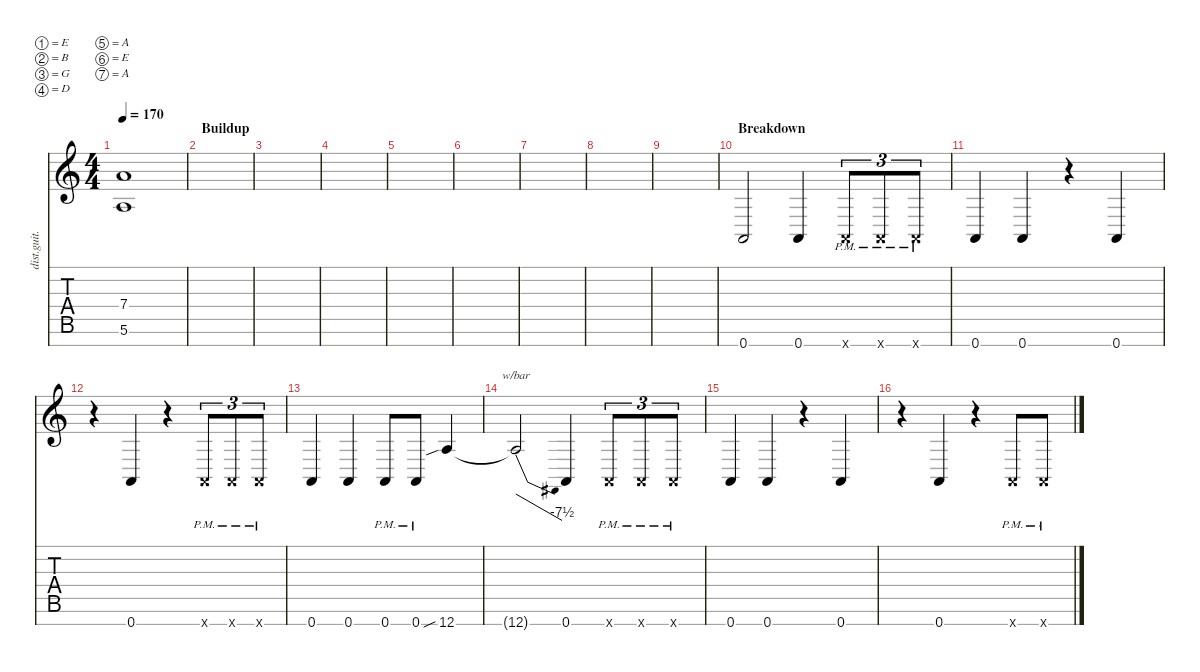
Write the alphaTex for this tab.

\defaultSystemsLayout 4
\hideDynamics
\bracketExtendMode nobrackets
\track ("Distortion Guitar - Lead" "dist.guit.") {instrument distortionguitar}
\staff {score tabs}
\tuning (E4 B3 G3 D3 A2 E2 A1)
\ts (4 4)
\tempo 170
\clef g2
\ks c
(5.6{t} 7.4{t}).1{dy mf beam Up} |
\section ("" "Buildup")
|
|
|
|
|
|
|
|
\section ("" "Breakdown")
0.7.2{beam Up} 0.7.4{beam Up} 0.7{pm x}.8{tu (3 2) beam Up} 0.7{pm x}.8{tu (3 2) beam Up} 0.7{pm x}.8{tu (3 2) beam Up} |
0.7.4{beam Up} 0.7.4{beam Up} r.4{beam Down} 0.7.4{beam Up} |
r.4{beam Down} 0.7.4{beam Up} r.4{beam Down} 0.7{pm x}.8{tu (3 2) beam Up} 0.7{pm x}.8{tu (3 2) beam Up} 0.7{pm x}.8{tu (3 2) beam Up} |
0.7.4{beam Up} 0.7.4{beam Up} 0.7{pm}.8{beam Up} 0.7{pm}.8{beam Up} 12.7{sib}.4{beam Up} |
12.7{t}.2{tbe (dive default 0 0 50.4 -30) beam Up} 0.7.4{beam Up} 0.7{pm x}.8{tu (3 2) beam Up} 0.7{pm x}.8{tu (3 2) beam Up} 0.7{pm x}.8{tu (3 2) beam Up} |
0.7.4{beam Up} 0.7.4{beam Up} r.4{beam Down} 0.7.4{beam Up} |
r.4{beam Down} 0.7.4{beam Up} r.4{beam Down} 0.7{pm x}.8{beam Up} 0.7{pm x}.8{beam Up}
